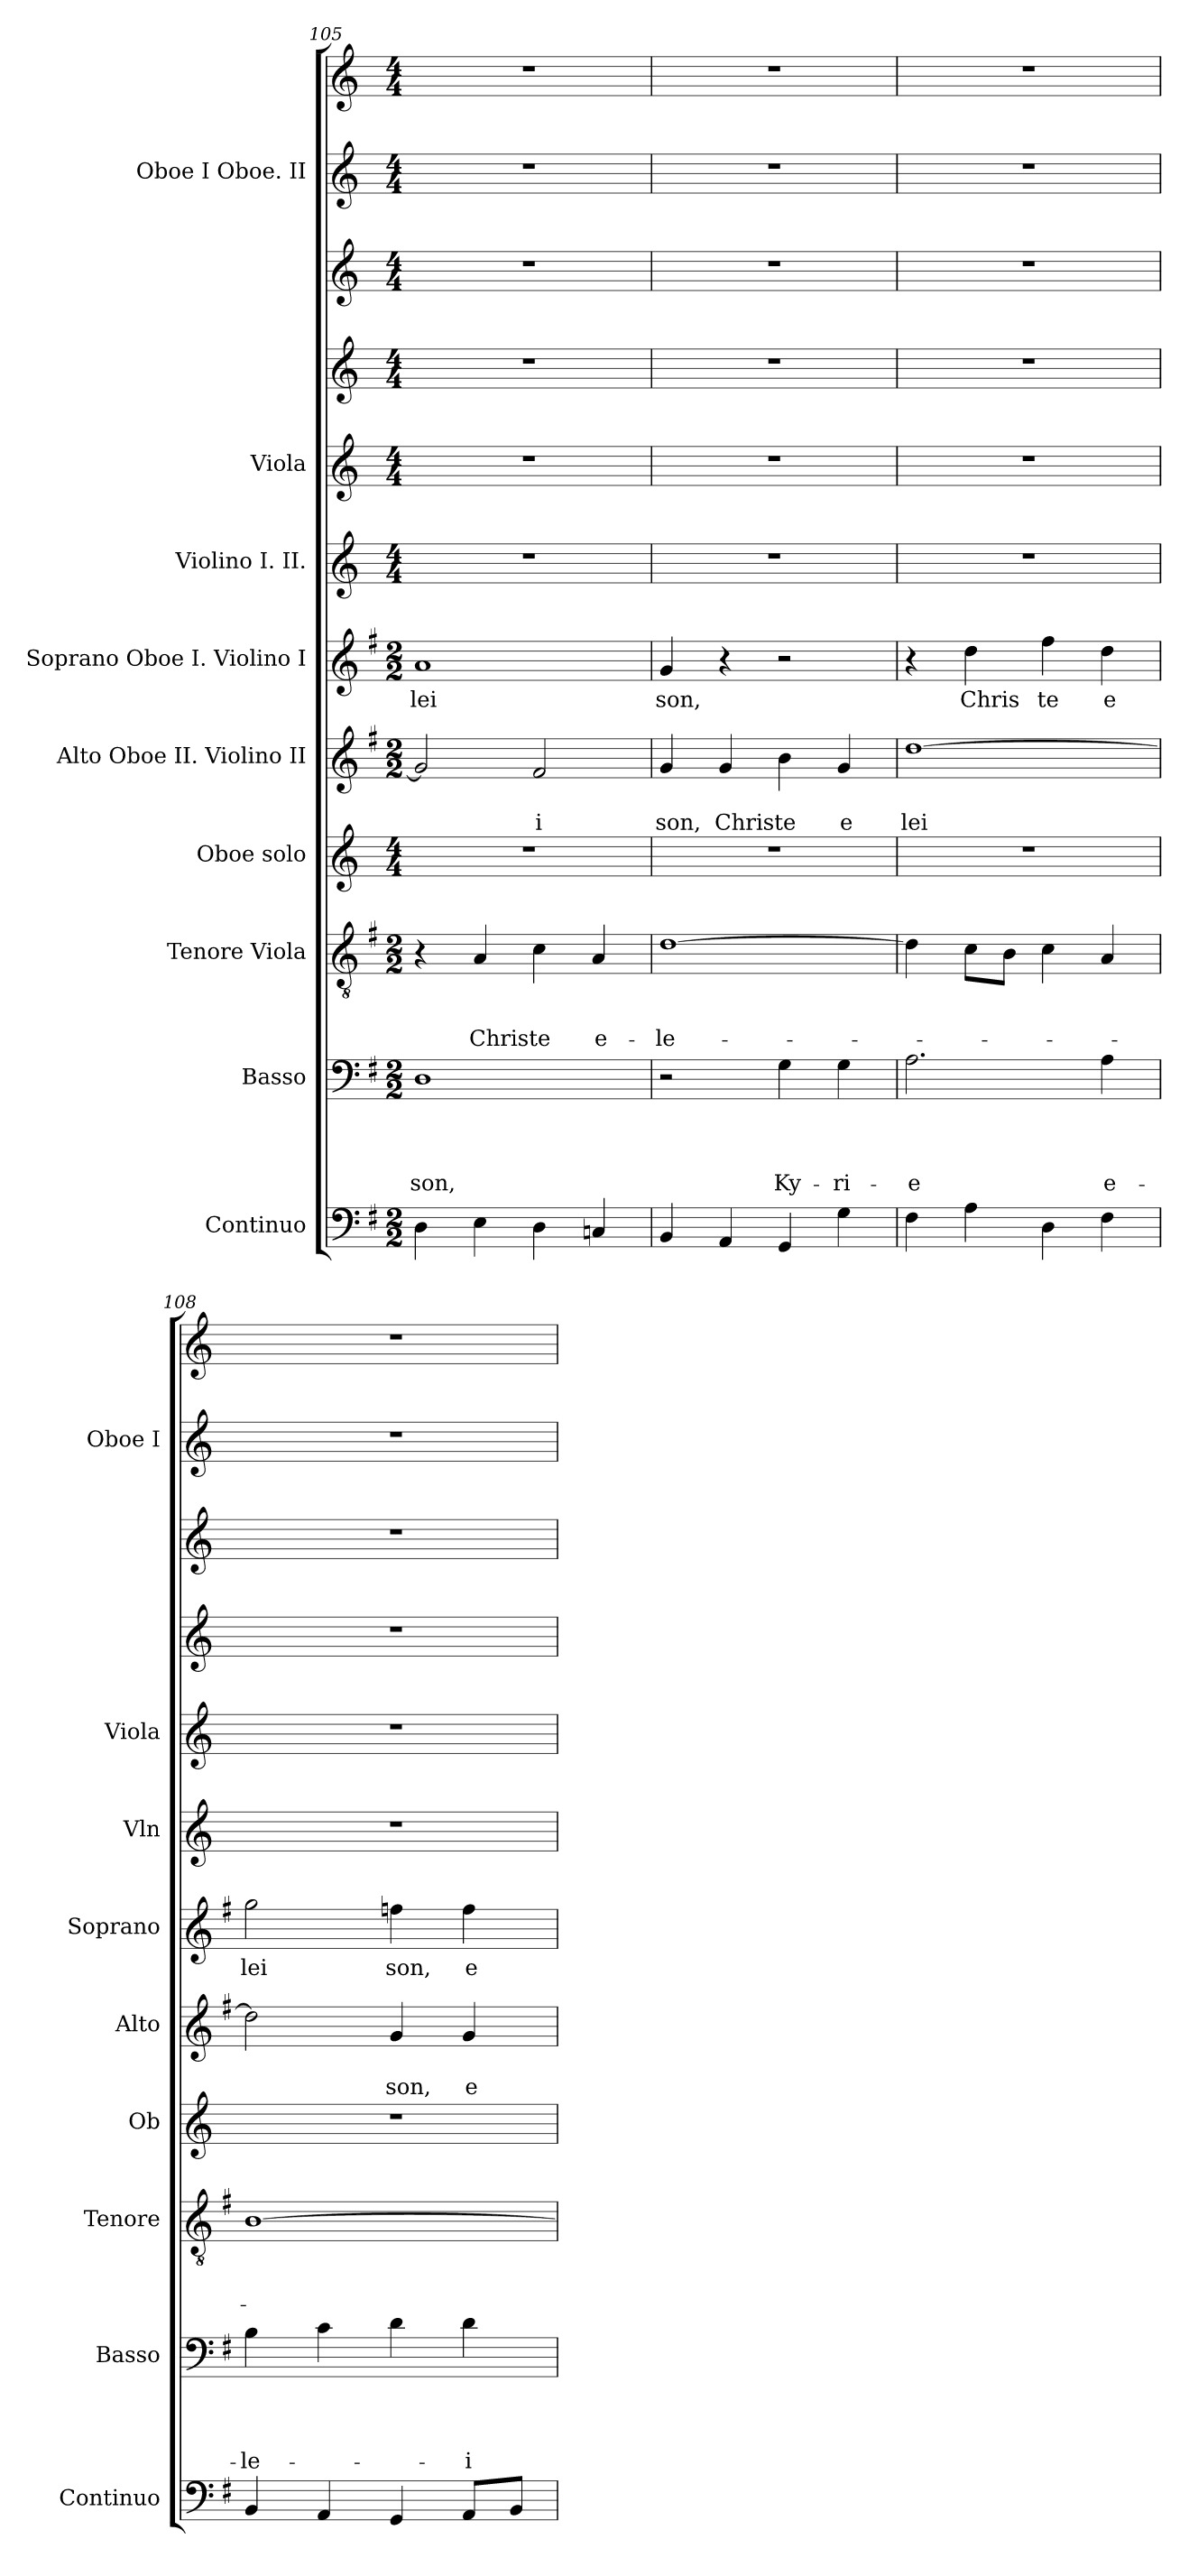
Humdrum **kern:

**kern	**kern	**text	**text	**text	**text	**kern	**text	**text	**text	**kern	**kern	**text	**text	**kern	**text	**kern	**kern	**kern	**kern	**kern	**kern
*part11	*part10	*part10	*part10	*part10	*part10	*part9	*part9	*part9	*part9	*part8	*part7	*part7	*part7	*part6	*part6	*part5	*part4	*part3	*part2	*part1	*part1
*staff12	*staff11	*staff11	*staff11	*staff11	*staff11	*staff10	*staff10	*staff10	*staff10	*staff9	*staff8	*staff8	*staff8	*staff7	*staff7	*staff6	*staff5	*staff4	*staff3	*staff2	*staff1
*I"Continuo	*I"Basso	*	*	*	*	*I"Tenore Viola	*	*	*	*I"Oboe solo	*I"Alto Oboe II. Violino II	*	*	*I"Soprano Oboe I. Violino I	*	*I"Violino I. II.	*I"Viola	*	*	*I"Oboe I Oboe. II	*
*I'Continuo	*I'Basso	*	*	*	*	*I'Tenore	*	*	*	*I'Ob	*I'Alto	*	*	*I'Soprano	*	*I'Vln	*I'Viola	*	*	*I'Oboe I	*
*clefF4	*clefF4	*	*	*	*	*clefGv2	*	*	*	*clefG2	*clefG2	*	*	*clefG2	*	*clefG2	*clefG2	*clefG2	*clefG2	*clefG2	*clefG2
*k[f#]	*k[f#]	*	*	*	*	*k[f#]	*	*	*	*k[]	*k[f#]	*	*	*k[f#]	*	*k[]	*k[]	*k[]	*k[]	*k[]	*k[]
*G:	*G:	*	*	*	*	*G:	*	*	*	*C:	*G:	*	*	*G:	*	*C:	*C:	*C:	*C:	*C:	*C:
*M2/2	*M2/2	*	*	*	*	*M2/2	*	*	*	*M4/4	*M2/2	*	*	*M2/2	*	*M4/4	*M4/4	*M4/4	*M4/4	*M4/4	*M4/4
=105	=105	=105	=105	=105	=105	=105	=105	=105	=105	=105	=105	=105	=105	=105	=105	=105	=105	=105	=105	=105	=105
!	!	!	!	!	!LO:LY:b	!	!	!	!	!	!	!	!	!	!LO:LY:b	!	!	!	!	!	!
4D\	1D	.	.	.	-son,	4r	.	.	.	1r	2g/]	.	.	1a	lei	1r	1r	1r	1r	1r	1r
!	!	!	!	!	!	!	!	!	!LO:LY:b	!	!	!	!	!	!	!	!	!	!	!	!
4E\	.	.	.	.	.	4A/	.	.	Christe	.	.	.	.	.	.	.	.	.	.	.	.
!	!	!	!	!	!	!	!	!	!	!	!	!	!LO:LY:b	!	!	!	!	!	!	!	!
4D\	.	.	.	.	.	4c\	.	.	.	.	2f#/	.	i	.	.	.	.	.	.	.	.
!	!	!	!	!	!	!	!	!	!LO:LY:b	!	!	!	!	!	!	!	!	!	!	!	!
4Cn/	.	.	.	.	.	4A/	.	.	e-	.	.	.	.	.	.	.	.	.	.	.	.
=106	=106	=106	=106	=106	=106	=106	=106	=106	=106	=106	=106	=106	=106	=106	=106	=106	=106	=106	=106	=106	=106
!	!	!	!	!	!	!	!	!	!LO:LY:b	!	!	!	!LO:LY:b	!	!LO:LY:b	!	!	!	!	!	!
4BB/	2r	.	.	.	.	[>1d	.	.	-le-	1r	4g/	.	son,	4g/	son,	1r	1r	1r	1r	1r	1r
!	!	!	!	!	!	!	!	!	!	!	!	!	!LO:LY:b	!	!	!	!	!	!	!	!
4AA/	.	.	.	.	.	.	.	.	.	.	4g/	.	Christe	4r	.	.	.	.	.	.	.
!	!	!	!	!	!LO:LY:b	!	!	!	!	!	!	!	!	!	!	!	!	!	!	!	!
4GG/	4G\	.	.	.	Ky-	.	.	.	.	.	4b\	.	.	2r	.	.	.	.	.	.	.
!	!	!	!	!	!LO:LY:b	!	!	!	!	!	!	!	!LO:LY:b	!	!	!	!	!	!	!	!
4G\	4G\	.	.	.	-ri-	.	.	.	.	.	4g/	.	e	.	.	.	.	.	.	.	.
=107	=107	=107	=107	=107	=107	=107	=107	=107	=107	=107	=107	=107	=107	=107	=107	=107	=107	=107	=107	=107	=107
!	!	!	!	!	!LO:LY:b	!	!	!	!	!	!	!	!LO:LY:b	!	!	!	!	!	!	!	!
4F#\	2.A\	.	.	.	-e	4d\]	.	.	.	1r	[>1dd	.	lei	4r	.	1r	1r	1r	1r	1r	1r
!	!	!	!	!	!	!	!	!	!	!	!	!	!	!	!LO:LY:b	!	!	!	!	!	!
4A\	.	.	.	.	.	8c\L	.	.	.	.	.	.	.	4dd\	Chris	.	.	.	.	.	.
.	.	.	.	.	.	8B\J	.	.	.	.	.	.	.	.	.	.	.	.	.	.	.
!	!	!	!	!	!	!	!	!	!	!	!	!	!	!	!LO:LY:b	!	!	!	!	!	!
4D\	.	.	.	.	.	4c\	.	.	.	.	.	.	.	4ff#\	te	.	.	.	.	.	.
!	!	!	!	!	!LO:LY:b	!	!	!	!	!	!	!	!	!	!LO:LY:b	!	!	!	!	!	!
4F#\	4A\	.	.	.	e-	4A/	.	.	.	.	.	.	.	4dd\	e	.	.	.	.	.	.
=108	=108	=108	=108	=108	=108	=108	=108	=108	=108	=108	=108	=108	=108	=108	=108	=108	=108	=108	=108	=108	=108
!	!	!	!	!	!LO:LY:b	!	!	!	!	!	!	!	!	!	!LO:LY:b	!	!	!	!	!	!
4BB/	4B\	.	.	.	-le-	[>1B	.	.	.	1r	2dd\]	.	.	2gg\	lei	1r	1r	1r	1r	1r	1r
4AA/	4c\	.	.	.	.	.	.	.	.	.	.	.	.	.	.	.	.	.	.	.	.
!	!	!	!	!	!	!	!	!	!	!	!	!	!LO:LY:b	!	!LO:LY:b	!	!	!	!	!	!
4GG/	4d\	.	.	.	.	.	.	.	.	.	4g/	.	son,	4ffn\	son,	.	.	.	.	.	.
!	!	!	!	!	!LO:LY:b	!	!	!	!	!	!	!	!LO:LY:b	!	!LO:LY:b	!	!	!	!	!	!
8AA/L	4d\	.	.	.	-i-	.	.	.	.	.	4g/	.	e	4ff\	e	.	.	.	.	.	.
8BB/J	.	.	.	.	.	.	.	.	.	.	.	.	.	.	.	.	.	.	.	.	.
=	=	=	=	=	=	=	=	=	=	=	=	=	=	=	=	=	=	=	=	=	=
*-	*-	*-	*-	*-	*-	*-	*-	*-	*-	*-	*-	*-	*-	*-	*-	*-	*-	*-	*-	*-	*-
